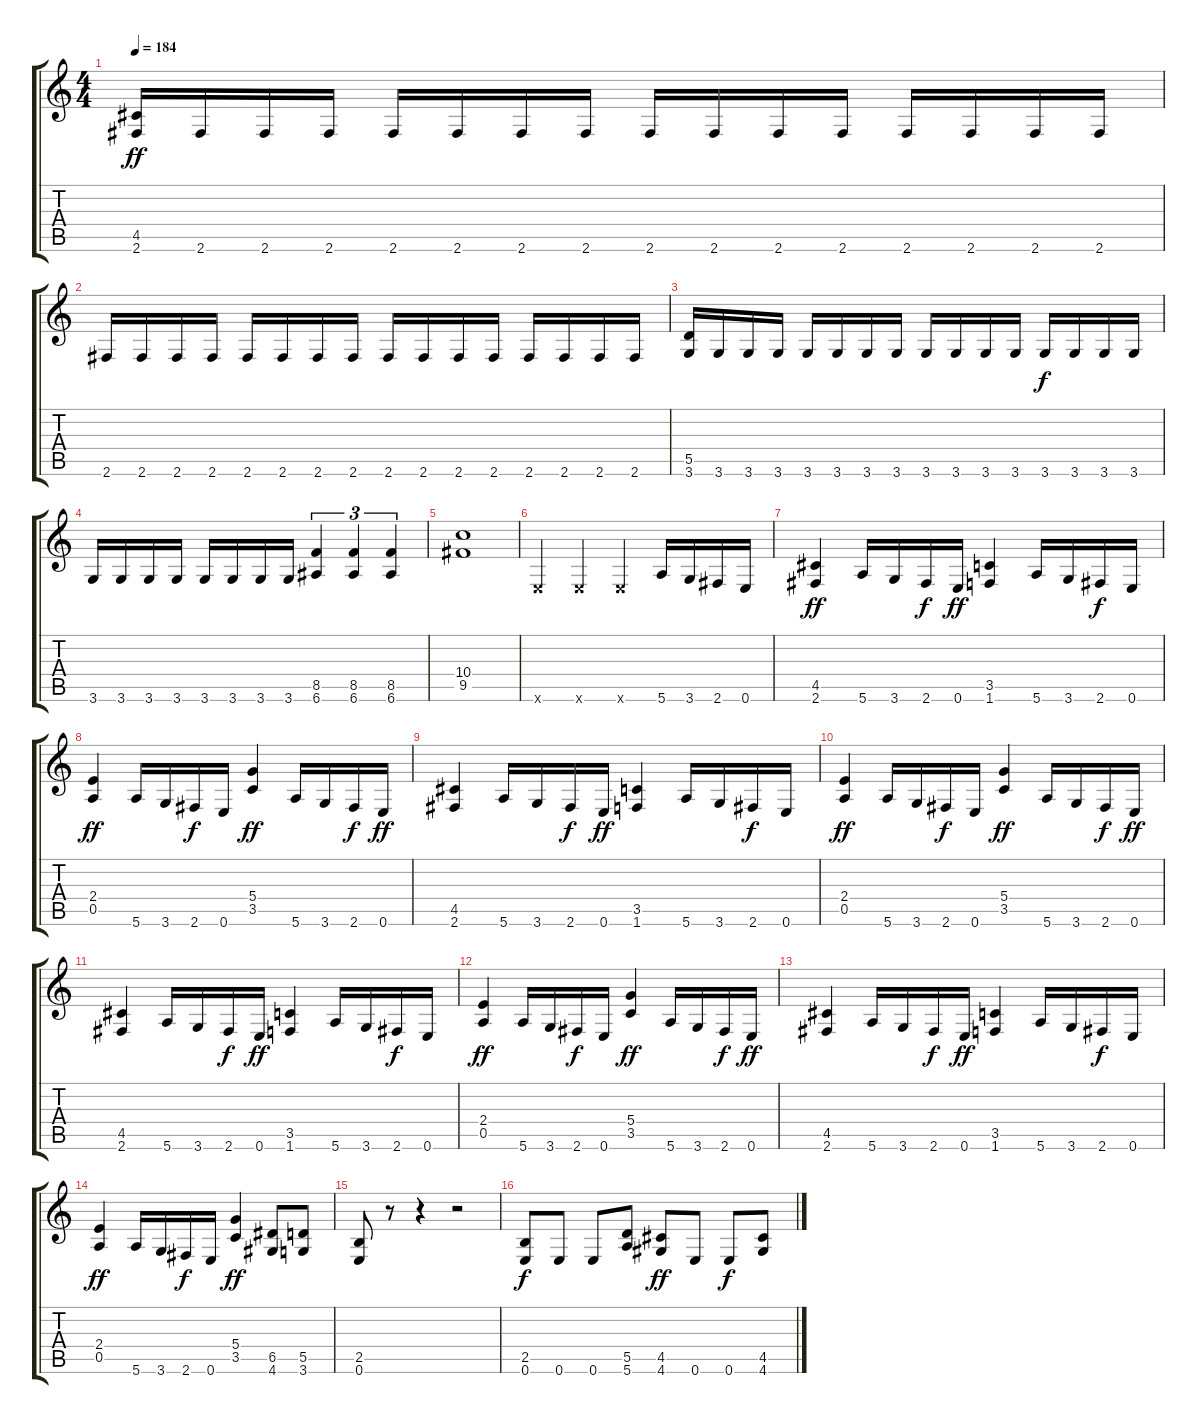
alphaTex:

\track "" {instrument distortionguitar}
\staff {score tabs}
\tuning (E4 B3 G3 D3 A2 E2) {hide}
\ts (4 4)
\tempo 184
\clef g2
\ks c
(4.5 2.6).16{dy ff} 2.6.16 2.6.16 2.6.16 2.6.16 2.6.16 2.6.16 2.6.16 2.6.16 2.6.16 2.6.16 2.6.16 2.6.16 2.6.16 2.6.16 2.6.16 |
2.6.16 2.6.16 2.6.16 2.6.16 2.6.16 2.6.16 2.6.16 2.6.16 2.6.16 2.6.16 2.6.16 2.6.16 2.6.16 2.6.16 2.6.16 2.6.16 |
(5.5 3.6).16 3.6.16 3.6.16 3.6.16 3.6.16 3.6.16 3.6.16 3.6.16 3.6.16 3.6.16 3.6.16 3.6.16 3.6.16{dy f} 3.6.16 3.6.16 3.6.16 |
3.6.16 3.6.16 3.6.16 3.6.16 3.6.16 3.6.16 3.6.16 3.6.16 (8.5 6.6).4{tu (3 2)} (8.5 6.6).4{tu (3 2)} (8.5 6.6).4{tu (3 2)} |
(10.4 9.5).1 |
0.6{x}.4 0.6{x}.4 0.6{x}.4 5.6.16 3.6.16 2.6.16 0.6.16 |
(4.5 2.6).4{dy ff} 5.6.16 3.6.16 2.6.16{dy f} 0.6.16{dy ff} (3.5 1.6).4 5.6.16 3.6.16 2.6.16{dy f} 0.6.16 |
(2.4 0.5).4{dy ff} 5.6.16 3.6.16 2.6.16{dy f} 0.6.16 (5.4 3.5).4{dy ff} 5.6.16 3.6.16 2.6.16{dy f} 0.6.16{dy ff} |
(4.5 2.6).4 5.6.16 3.6.16 2.6.16{dy f} 0.6.16{dy ff} (3.5 1.6).4 5.6.16 3.6.16 2.6.16{dy f} 0.6.16 |
(2.4 0.5).4{dy ff} 5.6.16 3.6.16 2.6.16{dy f} 0.6.16 (5.4 3.5).4{dy ff} 5.6.16 3.6.16 2.6.16{dy f} 0.6.16{dy ff} |
(4.5 2.6).4 5.6.16 3.6.16 2.6.16{dy f} 0.6.16{dy ff} (3.5 1.6).4 5.6.16 3.6.16 2.6.16{dy f} 0.6.16 |
(2.4 0.5).4{dy ff} 5.6.16 3.6.16 2.6.16{dy f} 0.6.16 (5.4 3.5).4{dy ff} 5.6.16 3.6.16 2.6.16{dy f} 0.6.16{dy ff} |
(4.5 2.6).4 5.6.16 3.6.16 2.6.16{dy f} 0.6.16{dy ff} (3.5 1.6).4 5.6.16 3.6.16 2.6.16{dy f} 0.6.16 |
(2.4 0.5).4{dy ff} 5.6.16 3.6.16 2.6.16{dy f} 0.6.16 (5.4 3.5).4{dy ff} (6.5 4.6).8 (5.5 3.6).8 |
(2.5 0.6).8 r.8 r.4 r.2 |
(2.5 0.6).8{dy f} 0.6.8 0.6.8 (5.5 5.6).8 (4.5 4.6).8{dy ff} 0.6.8 0.6.8{dy f} (4.5 4.6).8
